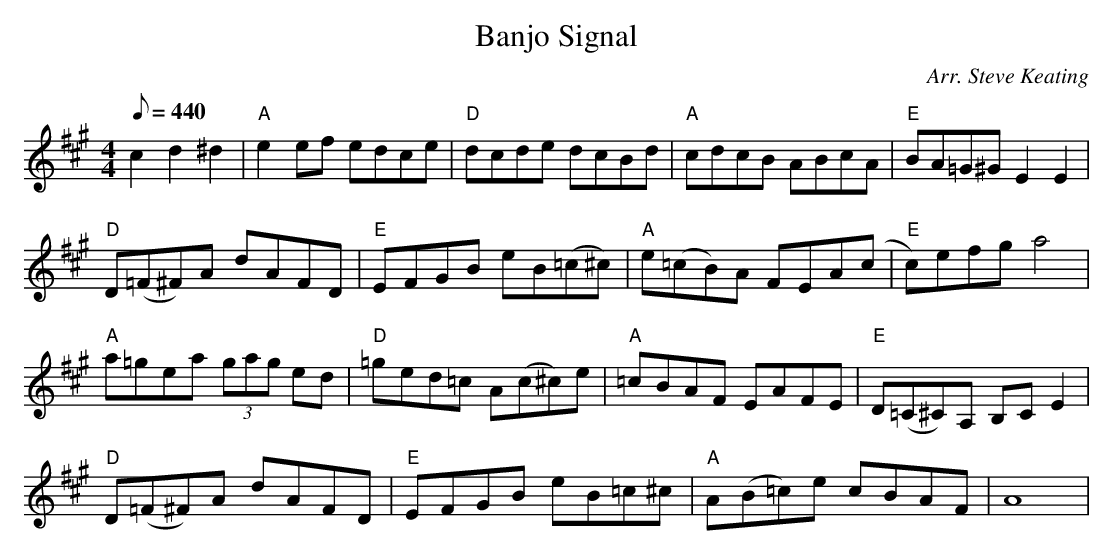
X:1
T:Banjo Signal
C:Arr. Steve Keating
M:4/4
L:1/8
Q:1/8=440
K:A
c2d2^d2|"A"e2ef edce|"D"dcde dcBd|"A"cdcB ABcA|"E"BA=G^G E2E2|
"D"D(=F^F)A dAFD|"E"EFGB eB(=c^c)|"A"e(=cB)A FEA(c|"E"c)efg a4|
"A"a=gea (3gag ed|"D"=ged=c A(c^c)e|"A"=cBAF EAFE|"E"D(=C^C)A, B,CE2|
"D"D(=F^F)A dAFD|"E"EFGB eB=c^c|"A"A(B=c)e cBAF|A8|
